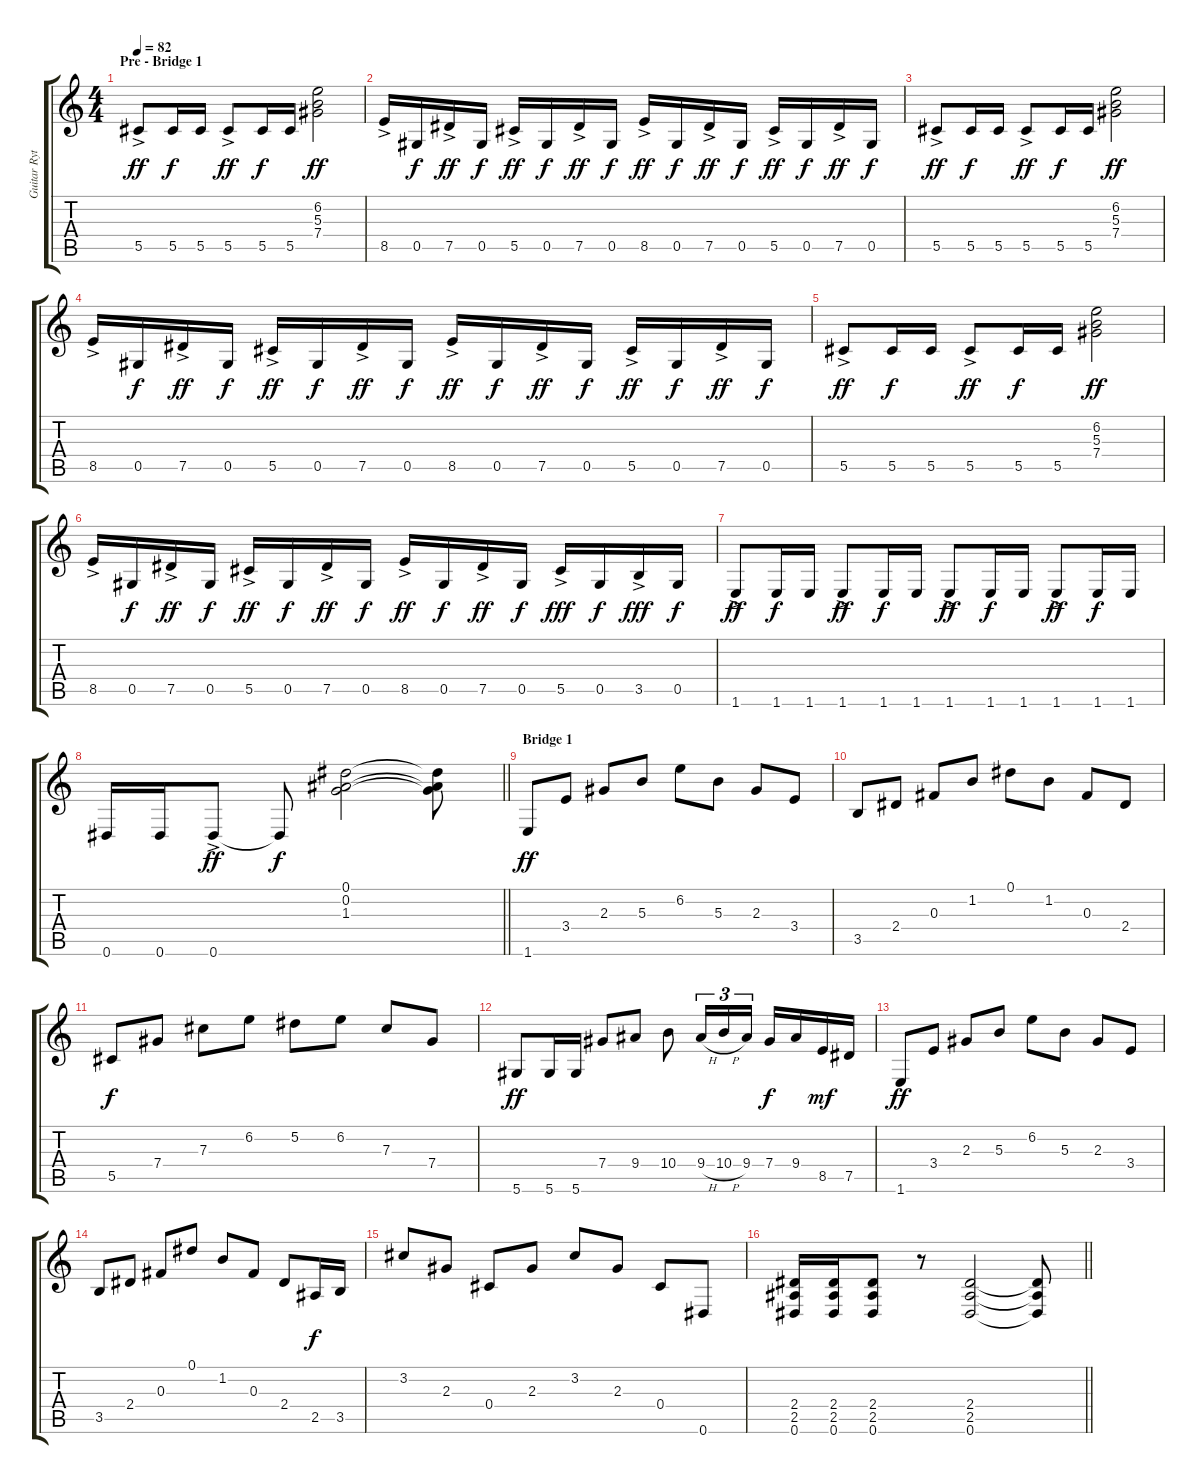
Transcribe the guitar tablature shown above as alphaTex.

\track ("Guitar Rythm (Right)" "Guitar Ryt") {instrument distortionguitar}
\staff {score tabs}
\tuning (Eb4 Bb3 Gb3 Db3 Ab2 Eb2) {hide}
\ts (4 4)
\section ("" "Pre - Bridge 1")
\tempo 82
\clef g2
\ks c
5.5{ac}.8{dy ff} 5.5.16{dy f} 5.5.16 5.5{ac}.8{dy ff} 5.5.16{dy f} 5.5.16 (6.2 5.3 7.4).2{dy ff} |
8.5{ac}.16 0.5.16{dy f} 7.5{ac}.16{dy ff} 0.5.16{dy f} 5.5{ac}.16{dy ff} 0.5.16{dy f} 7.5{ac}.16{dy ff} 0.5.16{dy f} 8.5{ac}.16{dy ff} 0.5.16{dy f} 7.5{ac}.16{dy ff} 0.5.16{dy f} 5.5{ac}.16{dy ff} 0.5.16{dy f} 7.5{ac}.16{dy ff} 0.5.16{dy f} |
5.5{ac}.8{dy ff} 5.5.16{dy f} 5.5.16 5.5{ac}.8{dy ff} 5.5.16{dy f} 5.5.16 (6.2 5.3 7.4).2{dy ff} |
8.5{ac}.16 0.5.16{dy f} 7.5{ac}.16{dy ff} 0.5.16{dy f} 5.5{ac}.16{dy ff} 0.5.16{dy f} 7.5{ac}.16{dy ff} 0.5.16{dy f} 8.5{ac}.16{dy ff} 0.5.16{dy f} 7.5{ac}.16{dy ff} 0.5.16{dy f} 5.5{ac}.16{dy ff} 0.5.16{dy f} 7.5{ac}.16{dy ff} 0.5.16{dy f} |
5.5{ac}.8{dy ff} 5.5.16{dy f} 5.5.16 5.5{ac}.8{dy ff} 5.5.16{dy f} 5.5.16 (6.2 5.3 7.4).2{dy ff} |
8.5{ac}.16 0.5.16{dy f} 7.5{ac}.16{dy ff} 0.5.16{dy f} 5.5{ac}.16{dy ff} 0.5.16{dy f} 7.5{ac}.16{dy ff} 0.5.16{dy f} 8.5{ac}.16{dy ff} 0.5.16{dy f} 7.5{ac}.16{dy ff} 0.5.16{dy f} 5.5{ac}.16{dy fff} 0.5.16{dy f} 3.5{ac}.16{dy fff} 0.5.16{dy f} |
1.6{ac}.8{dy ff} 1.6.16{dy f} 1.6.16 1.6{ac}.8{dy ff} 1.6.16{dy f} 1.6.16 1.6{ac}.8{dy ff} 1.6.16{dy f} 1.6.16 1.6{ac}.8{dy ff} 1.6.16{dy f} 1.6.16 |
\barLineRight lightlight
0.6.16 0.6.16 0.6{ac}.8{dy ff} 0.6{t}.8{dy f} (0.1 0.2 1.3).2 (0.1{t} 0.2{t} 1.3{t}).8 |
\section ("" "Bridge 1")
1.6.8{dy ff volume 12} 3.4.8 2.3.8 5.3.8 6.2.8 5.3.8 2.3.8 3.4.8 |
3.5.8 2.4.8 0.3.8 1.2.8 0.1.8 1.2.8 0.3.8 2.4.8 |
5.5.8{dy f} 7.4.8 7.3.8 6.2.8 5.2.8 6.2.8 7.3.8 7.4.8 |
5.6.8{dy ff volume 16} 5.6.16 5.6.16 7.4.8 9.4.8 10.4.8 9.4{h}.16{tu (3 2)} 10.4{h}.16{tu (3 2)} 9.4.16{tu (3 2)} 7.4.16{dy f} 9.4.16 8.5.16{dy mf} 7.5.16 |
1.6.8{dy ff} 3.4.8 2.3.8 5.3.8 6.2.8 5.3.8 2.3.8 3.4.8 |
3.5.8 2.4.8 0.3.8 0.1.8 1.2.8 0.3.8 2.4.8 2.5.16{dy f} 3.5.16 |
3.2.8 2.3.8 0.4.8 2.3.8 3.2.8 2.3.8 0.4.8 0.6.8 |
\barLineRight lightlight
(2.4 2.5 0.6).16 (2.4 2.5 0.6).16 (2.4 2.5 0.6).8 r.8 (2.4 2.5 0.6).2 (2.4{t} 2.5{t} 0.6{t}).8
